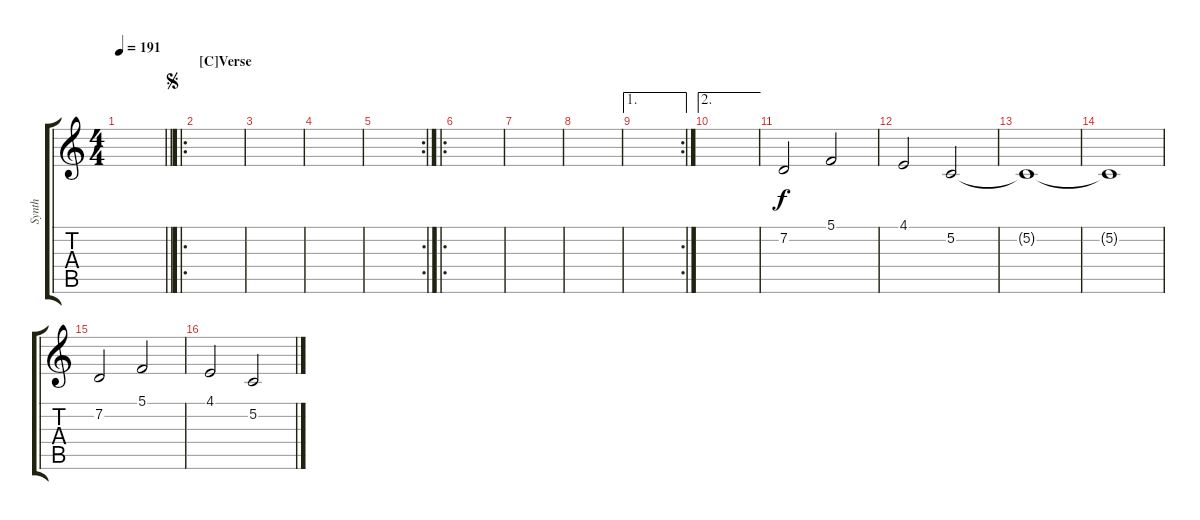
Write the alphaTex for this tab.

\track ("Synth" "Synth") {instrument choiraahs}
\staff {score tabs}
\tuning (C4 G3 Eb3 Bb2 F2 C2) {hide}
\ts (4 4)
\tempo 191
\clef g2
\barLineRight lightlight
\ks c
|
\ro
\section ("" "[C]Verse")
\jump segno
|
|
|
\rc 2
|
\ro
|
|
|
\ae 1
\rc 2
|
\ae 2
|
7.2.2 5.1.2 |
4.1.2 5.2.2 |
5.2{t}.1 |
5.2{t}.1 |
7.2.2 5.1.2 |
4.1.2 5.2.2
